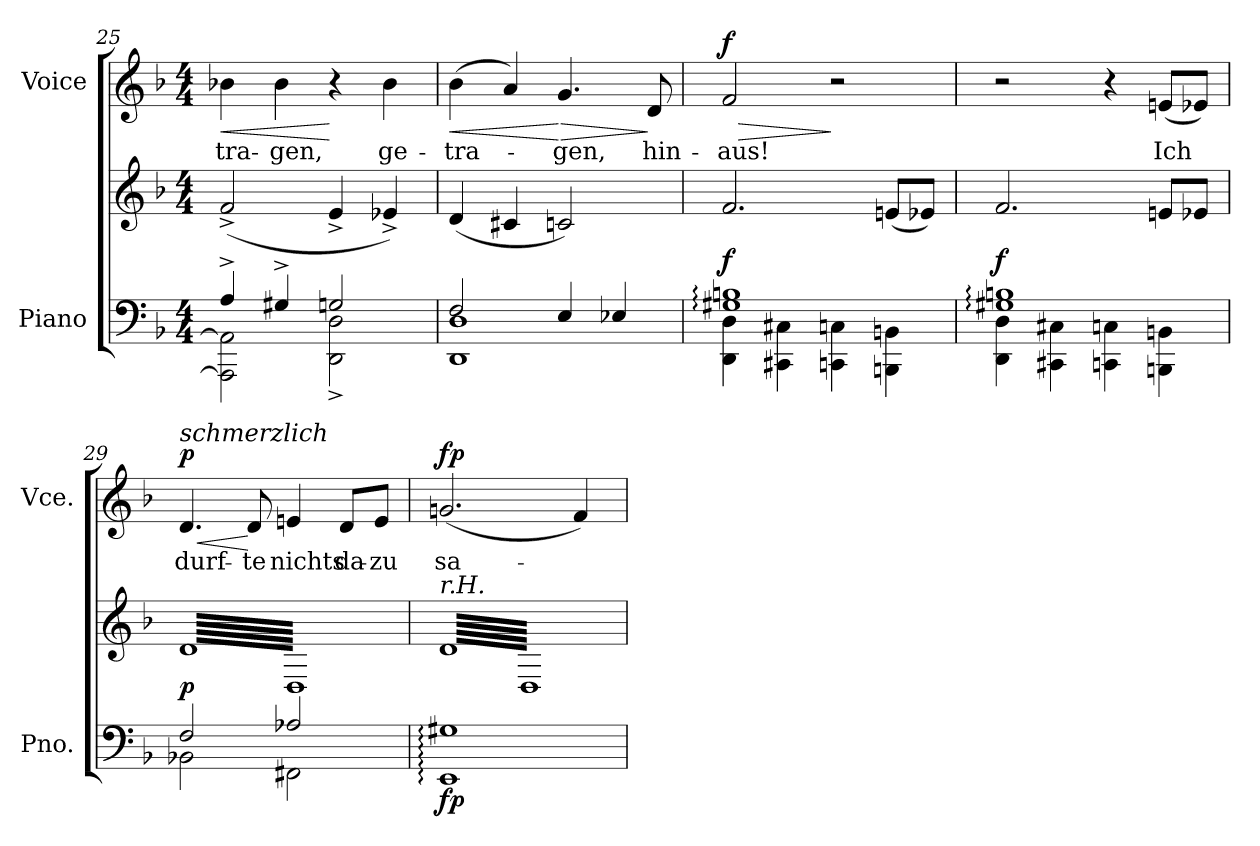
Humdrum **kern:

**kern	**kern	**dynam	**kern	**text	**dynam
*part2	*part2	*part2	*part1	*part1	*part1
*staff3	*staff2	*staff2/3	*staff1	*staff1	*staff1
*I"Piano	*	*	*I"Voice	*	*
*I'Pno.	*	*	*I'Vce.	*	*
*clefF4	*clefG2	*	*clefG2	*	*
*k[b-]	*k[b-]	*	*k[b-]	*	*
*M4/4	*M4/4	*	*M4/4	*	*
=25	=25	=25	=25	=25	=25
*^	*	*	*	*	*
!	!	!	!	!	!LO:LY:b	!LO:HP:b
4A^/	2AAA\] 2AA\]	(<2f^/	.	4b-X\	-tra-	<
!	!	!	!	!	!LO:LY:b	!
4G#X^/	.	.	.	4b-\	-gen,	.
2Gn/	2DD\^ 2D\^	4e^/	.	4r	.	[
!	!	!	!	!	!LO:LY:b	!
.	.	4e-X^/)	.	4b-\	ge-	.
=26	=26	=26	=26	=26	=26	=26
!	!	!	!	!	!LO:LY:b	!LO:HP:b
2F/	1DD 1D	(<4d/	.	(>4b-\	-tra-	<
.	.	4c#X/	.	4a/)	.	.
!	!	!	!	!	!LO:LY:b	!LO:HP:n=1:b
4E/	.	2cn/)	.	4.g/	-gen,	[ >
4E-X/	.	.	.	.	.	.
!	!	!	!	!	!LO:LY:b	!
.	.	.	.	8d/	hin-	]
!!LO:PB:g=z
=27	=27	=27	=27	=27	=27	=27
!	!	!	!LO:DY:a=2	!	!LO:LY:b	!LO:HP:b
!	!	!	!	!	!	!LO:DY:n=1:a
1G#X: 1Bn:	4DD\ 4D\	2.f/	f	2f/	-aus!	> f
.	4CC#X\ 4C#X\	.	.	.	.	.
.	4CCn\ 4Cn\	.	.	2r	.	]
.	4BBBn\ 4BBn\	(<8en/L	.	.	.	.
.	.	8e-X/J)	.	.	.	.
=28	=28	=28	=28	=28	=28	=28
!	!	!	!LO:DY:a=2	!	!	!
1G#X: 1Bn:	4DD\ 4D\	2.f/	f	2r	.	.
.	4CC#X\ 4C#X\	.	.	.	.	.
.	4CCn\ 4Cn\	.	.	4r	.	.
!	!	!	!	!	!LO:LY:b	!
.	4BBBn\ 4BBn\	8en/L	.	(<8en/L	Ich	.
.	.	8e-X/J	.	8e-X/J)	.	.
=29	=29	=29	=29	=29	=29	=29
!	!	!	!	!LO:TX:a:i:t=schmerzlich	!	!
!	!	!	!LO:DY:a=2	!	!LO:LY:b	!LO:HP:b
!	!	!	!	!	!	!LO:DY:n=1:a
*	*	*tremolo	*	*	*	*
2F/	2BB-X\	(<64dLLLL	p	4.d/	durf-	< p
.	.	64D)	.	.	.	.
.	.	64d	.	.	.	.
.	.	64D)	.	.	.	.
.	.	64d	.	.	.	.
.	.	64D)	.	.	.	.
.	.	64d	.	.	.	.
.	.	64D)	.	.	.	.
.	.	64d	.	.	.	.
.	.	64D)	.	.	.	.
.	.	64d	.	.	.	.
.	.	64D)	.	.	.	.
.	.	64d	.	.	.	.
.	.	64D)	.	.	.	.
.	.	64d	.	.	.	.
.	.	64D)	.	.	.	.
.	.	64d	.	.	.	.
.	.	64D)	.	.	.	.
.	.	64d	.	.	.	.
.	.	64D)	.	.	.	.
.	.	64d	.	.	.	.
.	.	64D)	.	.	.	.
.	.	64d	.	.	.	.
.	.	64D)	.	.	.	.
!	!	!	!	!	!LO:LY:b	!
.	.	64d	.	8d/	-te	[
.	.	64D)	.	.	.	.
.	.	64d	.	.	.	.
.	.	64D)	.	.	.	.
.	.	64d	.	.	.	.
.	.	64D)	.	.	.	.
.	.	64d	.	.	.	.
.	.	64D)	.	.	.	.
!	!	!	!	!	!LO:LY:b	!
2A-X:/	2FF#X\	64d	.	4en/	nichts	.
.	.	64D)	.	.	.	.
.	.	64d	.	.	.	.
.	.	64D)	.	.	.	.
.	.	64d	.	.	.	.
.	.	64D)	.	.	.	.
.	.	64d	.	.	.	.
.	.	64D)	.	.	.	.
.	.	64d	.	.	.	.
.	.	64D)	.	.	.	.
.	.	64d	.	.	.	.
.	.	64D)	.	.	.	.
.	.	64d	.	.	.	.
.	.	64D)	.	.	.	.
.	.	64d	.	.	.	.
.	.	64D)	.	.	.	.
!	!	!	!	!	!LO:LY:b	!
.	.	64d	.	8d/L	da-	.
.	.	64D)	.	.	.	.
.	.	64d	.	.	.	.
.	.	64D)	.	.	.	.
.	.	64d	.	.	.	.
.	.	64D)	.	.	.	.
.	.	64d	.	.	.	.
.	.	64D)	.	.	.	.
!	!	!	!	!	!LO:LY:b	!
.	.	64d	.	8e/J	-zu	.
.	.	64D)	.	.	.	.
.	.	64d	.	.	.	.
.	.	64D)	.	.	.	.
.	.	64d	.	.	.	.
.	.	64D)	.	.	.	.
.	.	64d	.	.	.	.
.	.	64D)JJJJ	.	.	.	.
*v	*v	*	*	*	*	*
=30	=30	=30	=30	=30	=30
!	!LO:TX:a:i:t=r.H.	!	!	!	!
!	!	!LO:DY:b=2	!	!LO:LY:b	!LO:DY:a
1EE: 1G#X:	(<64dLLLL	fp	(<2.gn/	sa-	fp
.	64D)	.	.	.	.
.	64d	.	.	.	.
.	64D)	.	.	.	.
.	64d	.	.	.	.
.	64D)	.	.	.	.
.	64d	.	.	.	.
.	64D)	.	.	.	.
.	64d	.	.	.	.
.	64D)	.	.	.	.
.	64d	.	.	.	.
.	64D)	.	.	.	.
.	64d	.	.	.	.
.	64D)	.	.	.	.
.	64d	.	.	.	.
.	64D)	.	.	.	.
.	64d	.	.	.	.
.	64D)	.	.	.	.
.	64d	.	.	.	.
.	64D)	.	.	.	.
.	64d	.	.	.	.
.	64D)	.	.	.	.
.	64d	.	.	.	.
.	64D)	.	.	.	.
.	64d	.	.	.	.
.	64D)	.	.	.	.
.	64d	.	.	.	.
.	64D)	.	.	.	.
.	64d	.	.	.	.
.	64D)	.	.	.	.
.	64d	.	.	.	.
.	64D)	.	.	.	.
.	64d	.	.	.	.
.	64D)	.	.	.	.
.	64d	.	.	.	.
.	64D)	.	.	.	.
.	64d	.	.	.	.
.	64D)	.	.	.	.
.	64d	.	.	.	.
.	64D)	.	.	.	.
.	64d	.	.	.	.
.	64D)	.	.	.	.
.	64d	.	.	.	.
.	64D)	.	.	.	.
.	64d	.	.	.	.
.	64D)	.	.	.	.
.	64d	.	.	.	.
.	64D)	.	.	.	.
.	64d	.	4f/)	.	.
.	64D)	.	.	.	.
.	64d	.	.	.	.
.	64D)	.	.	.	.
.	64d	.	.	.	.
.	64D)	.	.	.	.
.	64d	.	.	.	.
.	64D)	.	.	.	.
.	64d	.	.	.	.
.	64D)	.	.	.	.
.	64d	.	.	.	.
.	64D)	.	.	.	.
.	64d	.	.	.	.
.	64D)	.	.	.	.
.	64d	.	.	.	.
.	64D)JJJJ	.	.	.	.
*	*Xtremolo	*	*	*	*
.	.	.	.	.	.
.	.	.	.	.	.
.	.	.	.	.	.
.	.	.	.	.	.
.	.	.	.	.	.
.	.	.	.	.	.
.	.	.	.	.	.
.	.	.	.	.	.
.	.	.	.	.	.
.	.	.	.	.	.
.	.	.	.	.	.
.	.	.	.	.	.
.	.	.	.	.	.
.	.	.	.	.	.
.	.	.	.	.	.
.	.	.	.	.	.
.	.	.	.	.	.
.	.	.	.	.	.
.	.	.	.	.	.
.	.	.	.	.	.
.	.	.	.	.	.
.	.	.	.	.	.
.	.	.	.	.	.
.	.	.	.	.	.
.	.	.	.	.	.
.	.	.	.	.	.
.	.	.	.	.	.
.	.	.	.	.	.
.	.	.	.	.	.
.	.	.	.	.	.
.	.	.	.	.	.
.	.	.	.	.	.
=	=	=	=	=	=
*-	*-	*-	*-	*-	*-
